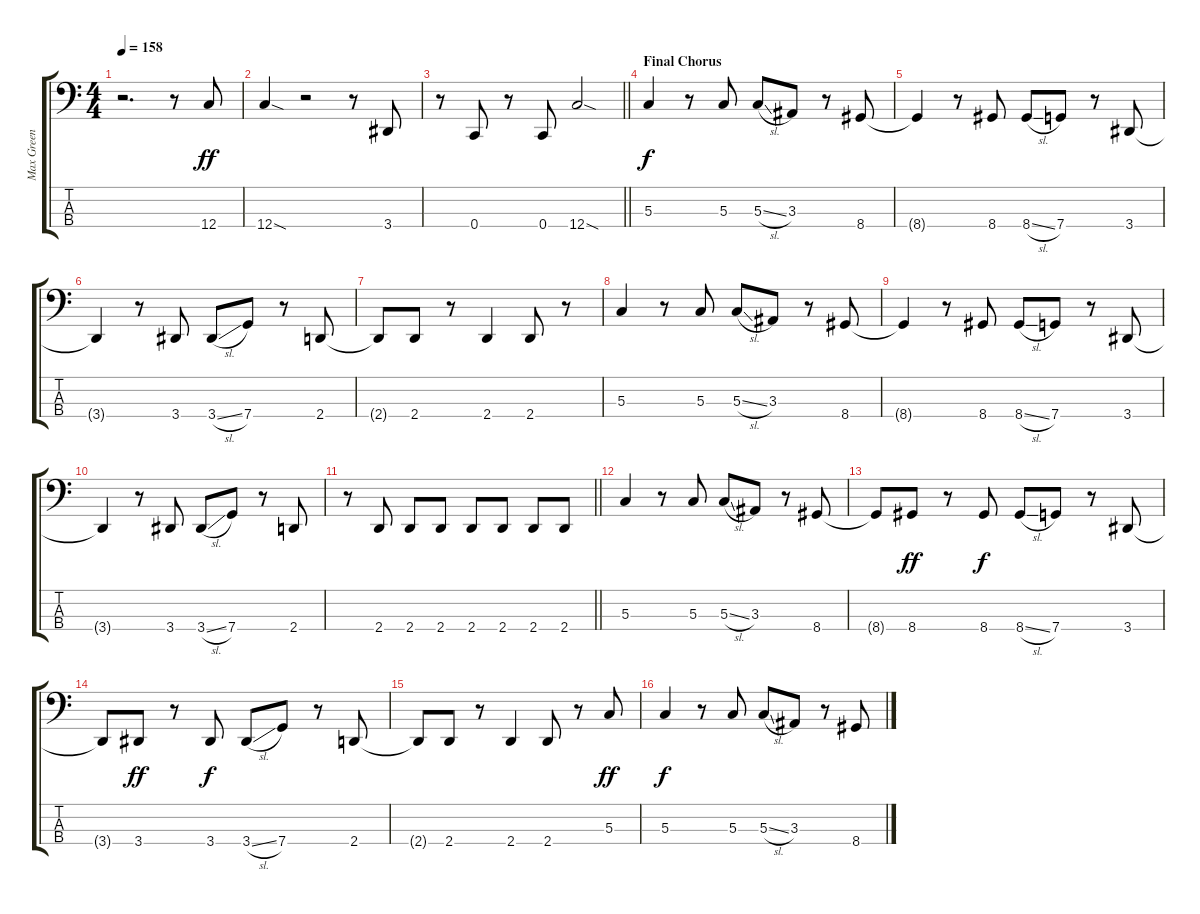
\track ("Max Green [Bass]" "Max Green ") {instrument electricbasspick}
\staff {score tabs}
\tuning (F2 C2 G1 C1) {hide}
\ts (4 4)
\tempo 158
\clef f4
\ks c
r.2{d dy ff} r.8 12.4.8 |
12.4{sod}.4 r.2 r.8 3.4.8 |
\barLineRight lightlight
r.8 0.4.8 r.8 0.4.8 12.4{sod}.2 |
\section ("" "Final Chorus")
5.3.4{dy f} r.8 5.3.8 5.3{sl}.8 3.3.8 r.8 8.4.8 |
8.4{t}.4 r.8 8.4.8 8.4{sl}.8 7.4.8 r.8 3.4.8 |
3.4{t}.4 r.8 3.4.8 3.4{sl}.8 7.4.8 r.8 2.4.8 |
2.4{t}.8 2.4.8 r.8 2.4.4 2.4.8 r.8 |
5.3.4 r.8 5.3.8 5.3{sl}.8 3.3.8 r.8 8.4.8 |
8.4{t}.4 r.8 8.4.8 8.4{sl}.8 7.4.8 r.8 3.4.8 |
3.4{t}.4 r.8 3.4.8 3.4{sl}.8 7.4.8 r.8 2.4.8 |
\barLineRight lightlight
r.8 2.4.8 2.4.8 2.4.8 2.4.8 2.4.8 2.4.8 2.4.8 |
5.3.4 r.8 5.3.8 5.3{sl}.8 3.3.8 r.8 8.4.8 |
8.4{t}.8 8.4.8{dy ff} r.8 8.4.8{dy f} 8.4{sl}.8 7.4.8 r.8 3.4.8 |
3.4{t}.8 3.4.8{dy ff} r.8 3.4.8{dy f} 3.4{sl}.8 7.4.8 r.8 2.4.8 |
2.4{t}.8 2.4.8 r.8 2.4.4 2.4.8 r.8 5.3.8{dy ff} |
5.3.4{dy f} r.8 5.3.8 5.3{sl}.8 3.3.8 r.8 8.4.8
